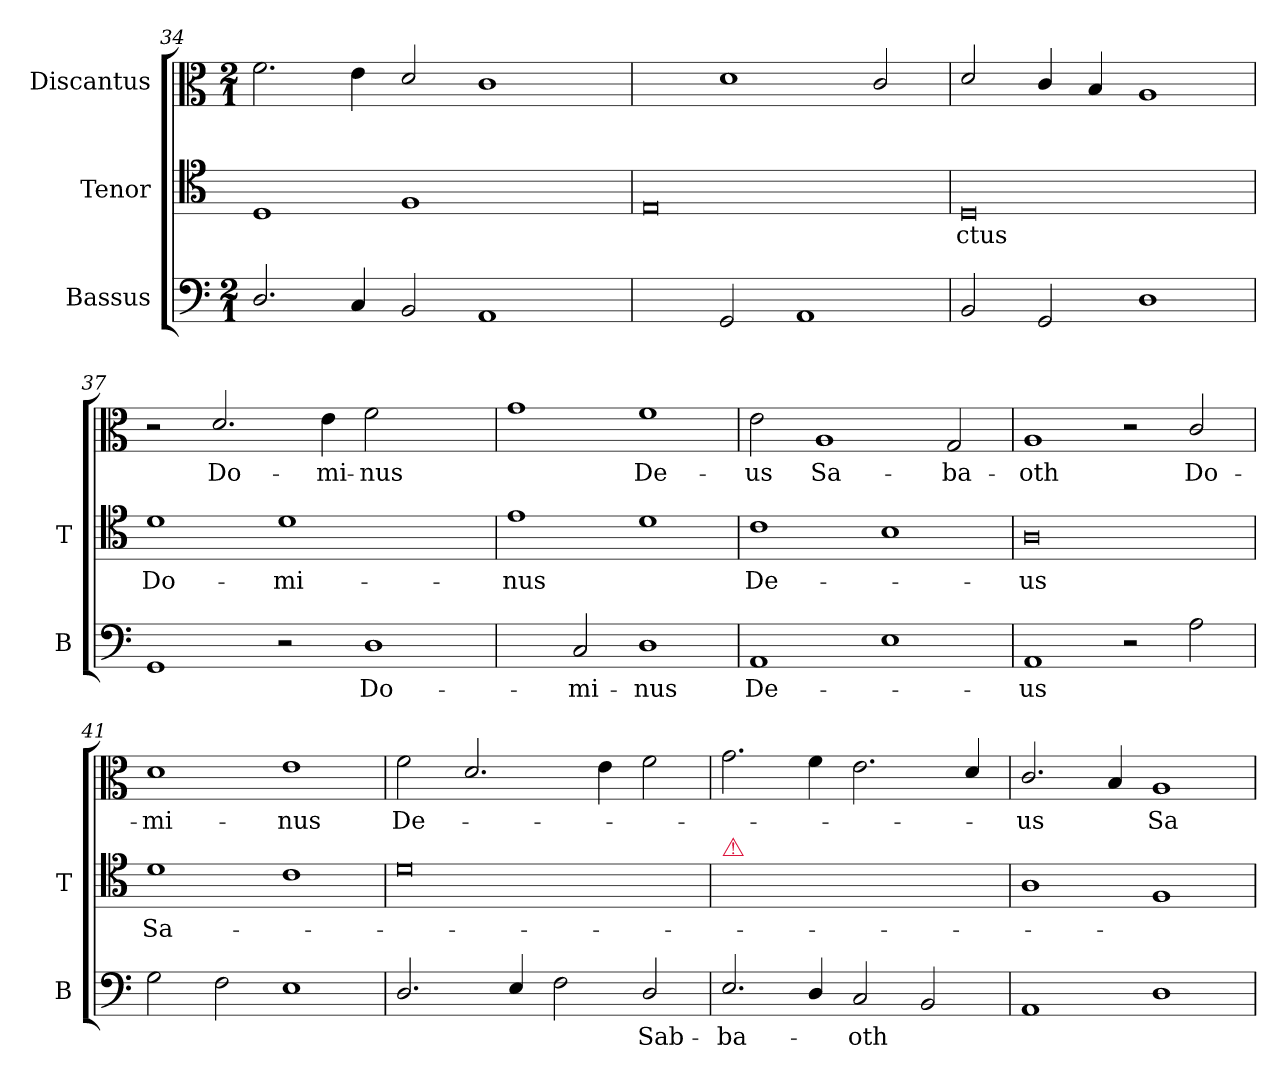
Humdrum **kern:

**kern	**text	**kern	**text	**kern	**text
*part3	*part3	*part2	*part2	*part1	*part1
*staff3	*staff3	*staff2	*staff2	*staff1	*staff1
*I"Bassus	*	*I"Tenor	*	*I"Discantus	*
*I'B	*	*I'T	*	*	*
*clefF4	*	*clefC4	*	*clefC3	*
*k[]	*	*k[]	*	*k[]	*
*D:dor	*	*D:dor	*	*D:dor	*
*M2/1	*	*	*	*M2/1	*
=34	=34	=34	=34	=34	=34
2.D/	.	1D	.	2.f\	.
4C/	.	.	.	4e\	.
2BB/	.	1F	.	2d/	.
1AA	.	.	.	1c	.
.	.	2ryy	.	.	.
=35	=35	=35	=35	=35	=35
2ryy	.	0E	.	2ryy	.
2GG/	.	.	.	1d	.
1AA	.	.	.	.	.
.	.	.	.	2c/	.
=36	=36	=36	=36	=36	=36
2BB/	.	0D	-ctus	2d/	.
2GG/	.	.	.	4c/	.
.	.	.	.	4B/	.
1D	.	.	.	1A	.
=37	=37	=37	=37	=37	=37
1GG	.	1d	Do-	2r	.
.	.	.	.	2.d/	Do-
2r	.	1d	-mi-	.	.
.	.	.	.	4e\	-mi-
1D	Do-	.	.	2f\	-nus
.	.	2ryy	.	2ryy	.
=38	=38	=38	=38	=38	=38
2ryy	.	1e	-nus	1g	.
2C/	-mi-	.	.	.	.
1D	-nus	1d	.	1f	De-
=39	=39	=39	=39	=39	=39
1AA	De-	1c	De-	2e\	-us
.	.	.	.	1A	Sa-
1E	.	1B	.	.	.
.	.	.	.	2G/	-ba-
=40	=40	=40	=40	=40	=40
1AA	-us	0A	-us	1A	-oth
2r	.	.	.	2r	.
!	!	!	!	!	!LO:LY:i
2A\	.	.	.	2c/	Do-
=41	=41	=41	=41	=41	=41
!	!	!	!	!	!LO:LY:i
2G\	.	1d	Sa-	1d	-mi-
2F\	.	.	.	.	.
!	!	!	!	!	!LO:LY:i
1E	.	1c	.	1e	-nus
=42	=42	=42	=42	=42	=42
!	!	!	!	!	!LO:LY:i
2.D/	.	0d	.	2f\	De-
.	.	.	.	2.d/	.
4E/	.	.	.	.	.
2F\	.	.	.	.	.
.	.	.	.	4e\	.
2D/	Sab-	.	.	2f\	.
=43	=43	=43	=43	=43	=43
!	!	!LO:TX:a:color=crimson:t=⚠	!	!	!
2.E/	-ba-	0ryy	.	2.g\	.
4D/	.	.	.	4f\	.
2C/	-oth	.	.	2.e\	.
2BB/	.	.	.	.	.
.	.	.	.	4d/	.
=44	=44	=44	=44	=44	=44
!	!	!	!	!	!LO:LY:i
1AA	.	1A	.	2.c/	-us
.	.	.	.	4B/	.
!	!	!	!	!	!LO:LY:i
1D	.	1F	.	1A	Sa-
=	=	=	=	=	=
*-	*-	*-	*-	*-	*-
